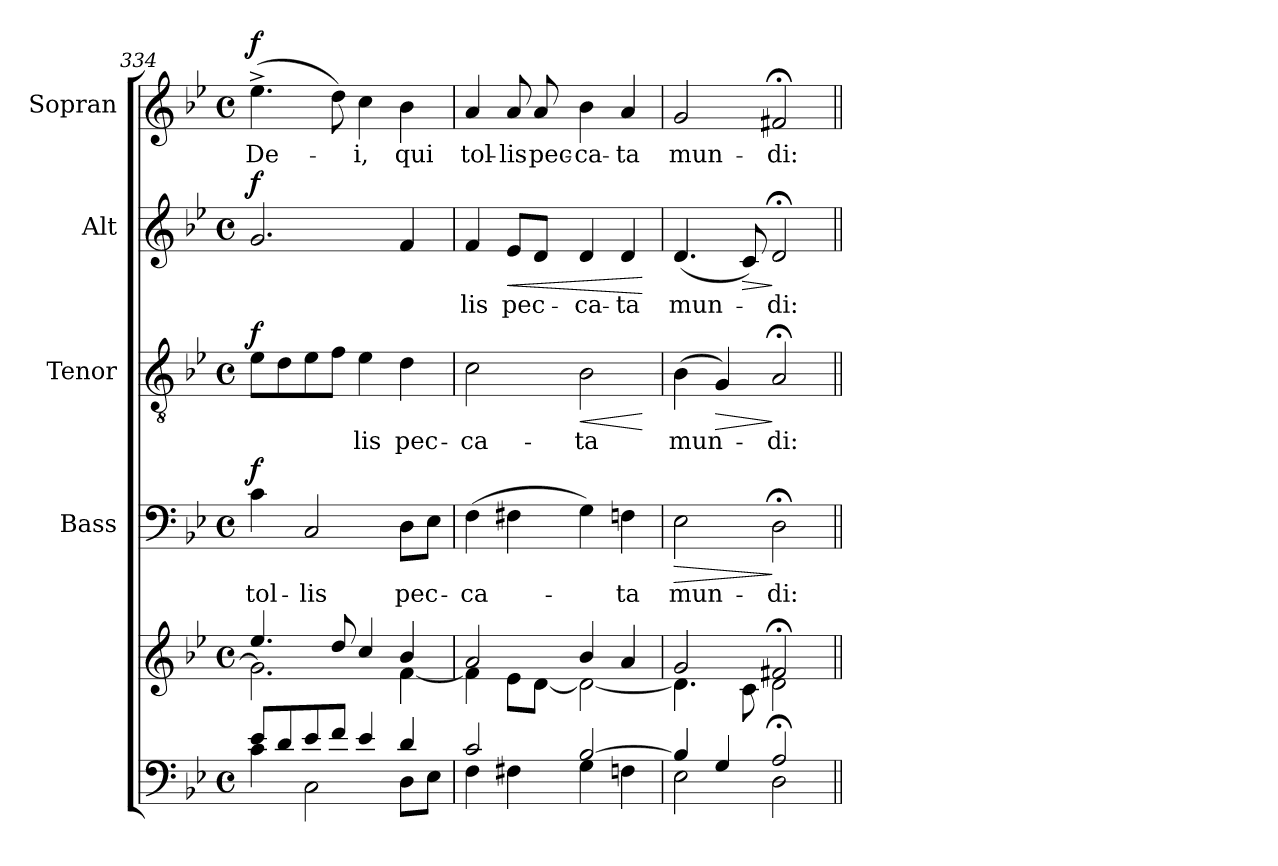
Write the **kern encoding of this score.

**kern	**kern	**kern	**text	**dynam	**kern	**text	**dynam	**kern	**text	**dynam	**kern	**text	**dynam
*part5	*part5	*part4	*part4	*part4	*part3	*part3	*part3	*part2	*part2	*part2	*part1	*part1	*part1
*staff6	*staff5	*staff4	*staff4	*staff4	*staff3	*staff3	*staff3	*staff2	*staff2	*staff2	*staff1	*staff1	*staff1
*	*	*I"Bass	*	*	*I"Tenor	*	*	*I"Alt	*	*	*I"Sopran	*	*
*	*	*I'B.	*	*	*I'T.	*	*	*I'A.	*	*	*I'S.	*	*
*clefF4	*clefG2	*clefF4	*	*	*clefGv2	*	*	*clefG2	*	*	*clefG2	*	*
*k[b-e-]	*k[b-e-]	*k[b-e-]	*	*	*k[b-e-]	*	*	*k[b-e-]	*	*	*k[b-e-]	*	*
*B-:	*B-:	*B-:	*	*	*B-:	*	*	*B-:	*	*	*B-:	*	*
*M4/4	*M4/4	*M4/4	*	*	*M4/4	*	*	*M4/4	*	*	*M4/4	*	*
*met(c)	*met(c)	*met(c)	*	*	*met(c)	*	*	*met(c)	*	*	*met(c)	*	*
=334	=334	=334	=334	=334	=334	=334	=334	=334	=334	=334	=334	=334	=334
*^	*^	*	*	*	*	*	*	*	*	*	*	*	*
!	!	!	!	!	!LO:LY:b	!LO:DY:a	!	!	!LO:DY:a	!	!	!LO:DY:a	!	!LO:LY:b	!LO:DY:a
8e-/L	4c\	4.ee-/	2.g\]	4c\	tol-	f	8e-\L	.	f	2.g/	.	f	(>4.ee-^>\	De-	f
8d/	.	.	.	.	.	.	8d\	.	.	.	.	.	.	.	.
!	!	!	!	!	!LO:LY:b	!	!	!	!	!	!	!	!	!	!
8e-/	2C\	.	.	2C/	-lis	.	8e-\	.	.	.	.	.	.	.	.
8f/J	.	8dd/	.	.	.	.	8f\J	.	.	.	.	.	8dd\)	.	.
!	!	!	!	!	!	!	!	!LO:LY:b	!	!	!	!	!	!LO:LY:b	!
4e-/	.	4cc/	.	.	.	.	4e-\	-lis	.	.	.	.	4cc\	-i,	.
!	!	!	!	!	!LO:LY:b	!	!	!LO:LY:b	!	!	!	!	!	!LO:LY:b	!
4d/	8D\L	4b-/	[<4f\	8D\L	pec-	.	4d\	pec-	.	4f/	.	.	4b-\	qui	.
.	8E-\J	.	.	8E-\J	.	.	.	.	.	.	.	.	.	.	.
=335	=335	=335	=335	=335	=335	=335	=335	=335	=335	=335	=335	=335	=335	=335	=335
!	!	!	!	!	!LO:LY:b	!	!	!LO:LY:b	!	!	!LO:LY:b	!	!	!LO:LY:b	!
2c/	4F\	2a/	4f\]	(>4F\	-ca-	.	2c\	-ca-	.	4f/	-lis	.	4a/	tol-	.
!	!	!	!	!	!	!	!	!	!	!	!LO:LY:b	!LO:HP:b	!	!LO:LY:b	!
.	4F#X\	.	8e-\L	4F#X\	.	.	.	.	.	8e-/L	pec-	<	8a/	-lis	.
!	!	!	!	!	!	!	!	!	!	!	!	!	!	!LO:LY:b	!
.	.	.	[<8d\J	.	.	.	.	.	.	8d/J	.	.	8a/	pec-	.
!	!	!	!	!	!	!	!	!LO:LY:b	!LO:HP:b	!	!LO:LY:b	!	!	!LO:LY:b	!
[>2B-/	4G\	4b-/	2d\_	4G\)	.	.	2B-\	-ta	<	4d/	-ca-	.	4b-\	-ca-	.
!	!	!	!	!	!LO:LY:b	!	!	!	!	!	!LO:LY:b	!	!	!LO:LY:b	!
.	4Fn\	4a/	.	4Fn\	-ta	.	.	.	.	4d/	-ta	.	4a/	-ta	.
*v	*v	*	*	*	*	*	*	*	*	*	*	*	*	*	*
*	*v	*v	*	*	*	*	*	*	*	*	*	*	*	*
.	.	.	.	.	.	.	[	.	.	[	.	.	.
=336	=336	=336	=336	=336	=336	=336	=336	=336	=336	=336	=336	=336	=336
*^	*^	*	*	*	*	*	*	*	*	*	*	*	*
!	!	!	!	!	!LO:LY:b	!LO:HP:b	!	!LO:LY:b	!	!	!LO:LY:b	!	!	!LO:LY:b	!
4B-/]	2E-\	2g/	4.d\]	2E-\	mun-	>	(>4B-\	mun-	.	(<4.d/	mun-	.	2g/	mun-	.
!	!	!	!	!	!	!	!	!	!LO:HP:b	!	!	!	!	!	!
4G/	.	.	.	.	.	.	4G/)	.	>	.	.	.	.	.	.
!	!	!	!	!	!	!	!	!	!	!	!	!LO:HP:b	!	!	!
.	.	.	8c\	.	.	.	.	.	.	8c/)	.	>	.	.	.
!	!	!	!	!	!LO:LY:b	!	!	!LO:LY:b	!	!	!LO:LY:b	!	!	!LO:LY:b	!
2A;/	2D\	2f#X;</	2d\	2D;<\	-di:	]	2A;</	-di:	]	2d;</	-di:	]	2f#X;</	-di:	.
*v	*v	*	*	*	*	*	*	*	*	*	*	*	*	*	*
*	*v	*v	*	*	*	*	*	*	*	*	*	*	*	*
=||	=||	=||	=||	=||	=||	=||	=||	=||	=||	=||	=||	=||	=||
*-	*-	*-	*-	*-	*-	*-	*-	*-	*-	*-	*-	*-	*-
